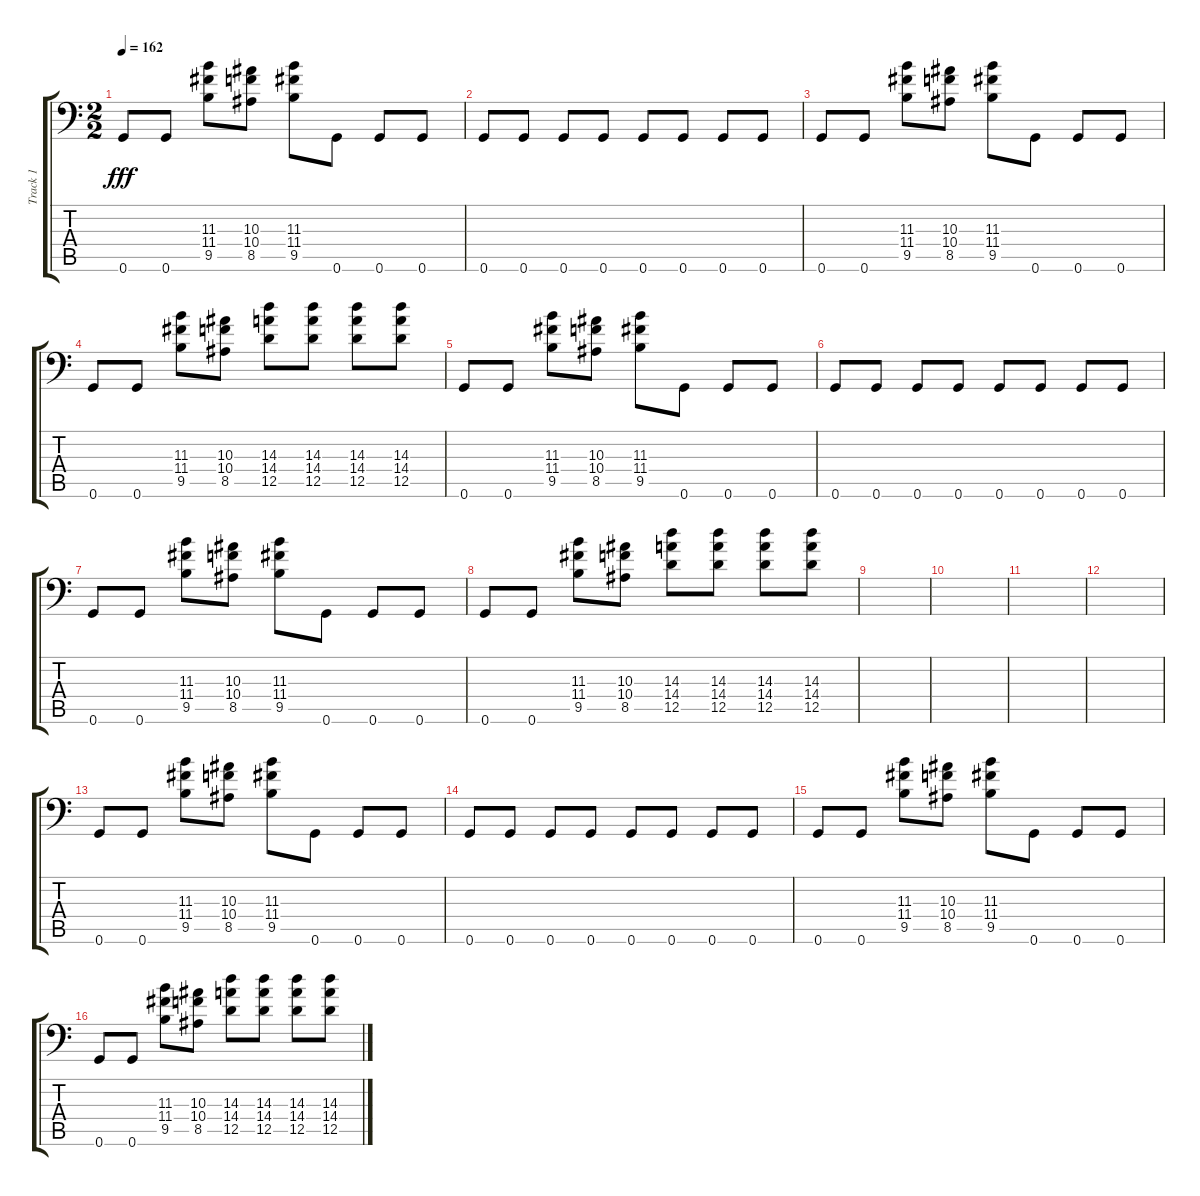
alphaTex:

\track ("Track 1" "Track 1") {instrument distortionguitar}
\staff {score tabs}
\tuning (A3 E3 C3 G2 D2 G1) {hide}
\ts (2 2)
\tempo 162
\clef f4
\ks c
0.6.8{dy fff} 0.6.8 (11.3 11.4 9.5).8 (10.3 10.4 8.5).8 (11.3 11.4 9.5).8 0.6.8 0.6.8 0.6.8 |
0.6.8 0.6.8 0.6.8 0.6.8 0.6.8 0.6.8 0.6.8 0.6.8 |
0.6.8 0.6.8 (11.3 11.4 9.5).8 (10.3 10.4 8.5).8 (11.3 11.4 9.5).8 0.6.8 0.6.8 0.6.8 |
0.6.8 0.6.8 (11.3 11.4 9.5).8 (10.3 10.4 8.5).8 (14.3 14.4 12.5).8 (14.3 14.4 12.5).8 (14.3 14.4 12.5).8 (14.3 14.4 12.5).8 |
0.6.8 0.6.8 (11.3 11.4 9.5).8 (10.3 10.4 8.5).8 (11.3 11.4 9.5).8 0.6.8 0.6.8 0.6.8 |
0.6.8 0.6.8 0.6.8 0.6.8 0.6.8 0.6.8 0.6.8 0.6.8 |
0.6.8 0.6.8 (11.3 11.4 9.5).8 (10.3 10.4 8.5).8 (11.3 11.4 9.5).8 0.6.8 0.6.8 0.6.8 |
0.6.8 0.6.8 (11.3 11.4 9.5).8 (10.3 10.4 8.5).8 (14.3 14.4 12.5).8 (14.3 14.4 12.5).8 (14.3 14.4 12.5).8 (14.3 14.4 12.5).8 |
|
|
|
|
0.6.8 0.6.8 (11.3 11.4 9.5).8 (10.3 10.4 8.5).8 (11.3 11.4 9.5).8 0.6.8 0.6.8 0.6.8 |
0.6.8 0.6.8 0.6.8 0.6.8 0.6.8 0.6.8 0.6.8 0.6.8 |
0.6.8 0.6.8 (11.3 11.4 9.5).8 (10.3 10.4 8.5).8 (11.3 11.4 9.5).8 0.6.8 0.6.8 0.6.8 |
0.6.8 0.6.8 (11.3 11.4 9.5).8 (10.3 10.4 8.5).8 (14.3 14.4 12.5).8 (14.3 14.4 12.5).8 (14.3 14.4 12.5).8 (14.3 14.4 12.5).8
